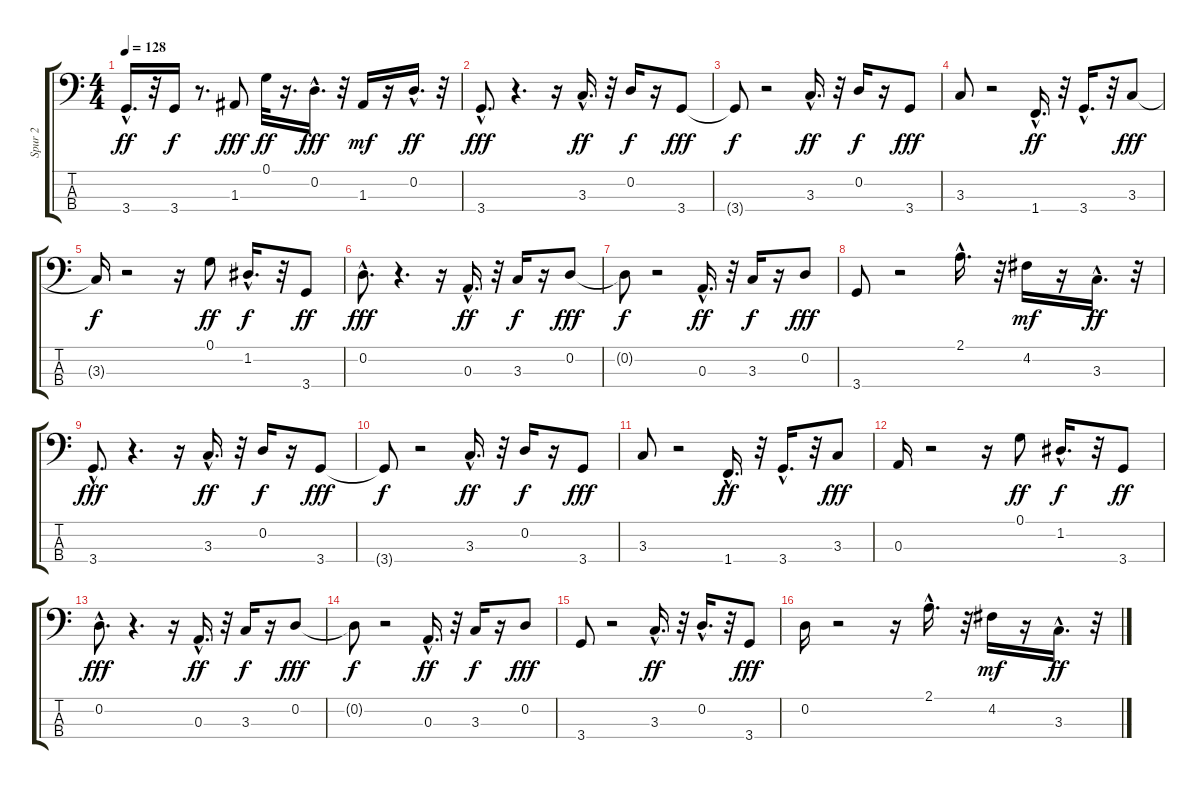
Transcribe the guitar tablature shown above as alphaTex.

\track ("Spur 2" "Spur 2") {instrument slapbass1}
\staff {score tabs}
\tuning (G2 D2 A1 E1) {hide}
\ts (4 4)
\tempo 128
\clef f4
\ks c
3.4{hac}.16{d dy ff} r.32 3.4.16{dy f} r.8{d} 1.3.8{dy fff} 0.1.32{dy ff} r.16{d} 0.2{hac}.16{d dy fff} r.32 1.3.16{dy mf} r.16 0.2{hac}.16{d dy ff} r.32 |
3.4{hac}.8{d dy fff} r.4{d} r.16 3.3{hac}.16{d dy ff} r.32 0.2.16{dy f} r.16 3.4.8{dy fff} |
3.4{t}.8{dy f} r.2 3.3{hac}.16{d dy ff} r.32 0.2.16{dy f} r.16 3.4.8{dy fff} |
3.3.8 r.2 1.4{hac}.16{d dy ff} r.32 3.4{hac}.16{d} r.32 3.3.8{dy fff} |
3.3{t}.16{dy f} r.2 r.16 0.1.8{dy ff} 1.2{hac}.16{d dy f} r.32 3.4.8{dy ff} |
0.2{hac}.8{d dy fff} r.4{d} r.16 0.3{hac}.16{d dy ff} r.32 3.3.16{dy f} r.16 0.2.8{dy fff} |
0.2{t}.8{dy f} r.2 0.3{hac}.16{d dy ff} r.32 3.3.16{dy f} r.16 0.2.8{dy fff} |
3.4.8 r.2 2.1{hac}.16{d} r.32 4.2.16{dy mf} r.16 3.3{hac}.16{d dy ff} r.32 |
3.4{hac}.8{d dy fff} r.4{d} r.16 3.3{hac}.16{d dy ff} r.32 0.2.16{dy f} r.16 3.4.8{dy fff} |
3.4{t}.8{dy f} r.2 3.3{hac}.16{d dy ff} r.32 0.2.16{dy f} r.16 3.4.8{dy fff} |
3.3.8 r.2 1.4{hac}.16{d dy ff} r.32 3.4{hac}.16{d} r.32 3.3.8{dy fff} |
0.3.16 r.2 r.16 0.1.8{dy ff} 1.2{hac}.16{d dy f} r.32 3.4.8{dy ff} |
0.2{hac}.8{d dy fff} r.4{d} r.16 0.3{hac}.16{d dy ff} r.32 3.3.16{dy f} r.16 0.2.8{dy fff} |
0.2{t}.8{dy f} r.2 0.3{hac}.16{d dy ff} r.32 3.3.16{dy f} r.16 0.2.8{dy fff} |
3.4.8 r.2 3.3{hac}.16{d dy ff} r.32 0.2{hac}.16{d} r.32 3.4.8{dy fff} |
0.2.16 r.2 r.16 2.1{hac}.16{d} r.32 4.2.16{dy mf} r.16 3.3{hac}.16{d dy ff} r.32
